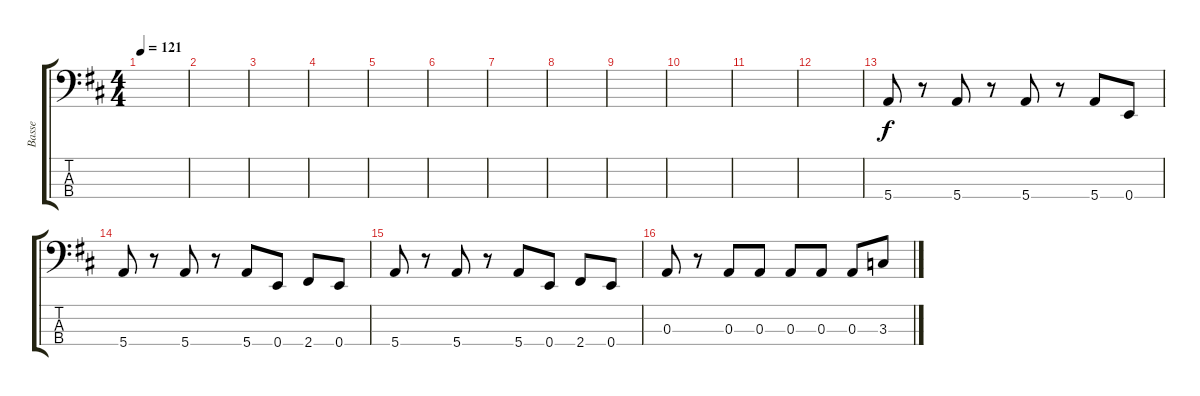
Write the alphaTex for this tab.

\track ("Basse" "Basse") {instrument electricbassfinger}
\staff {score tabs}
\tuning (G2 D2 A1 E1) {hide}
\ts (4 4)
\tempo 121
\clef f4
\ks d
|
|
|
|
|
|
|
|
|
|
|
|
5.4.8 r.8 5.4.8 r.8 5.4.8 r.8 5.4.8 0.4.8 |
5.4.8 r.8 5.4.8 r.8 5.4.8 0.4.8 2.4.8 0.4.8 |
5.4.8 r.8 5.4.8 r.8 5.4.8 0.4.8 2.4.8 0.4.8 |
0.3.8 r.8 0.3.8 0.3.8 0.3.8 0.3.8 0.3.8 3.3.8
